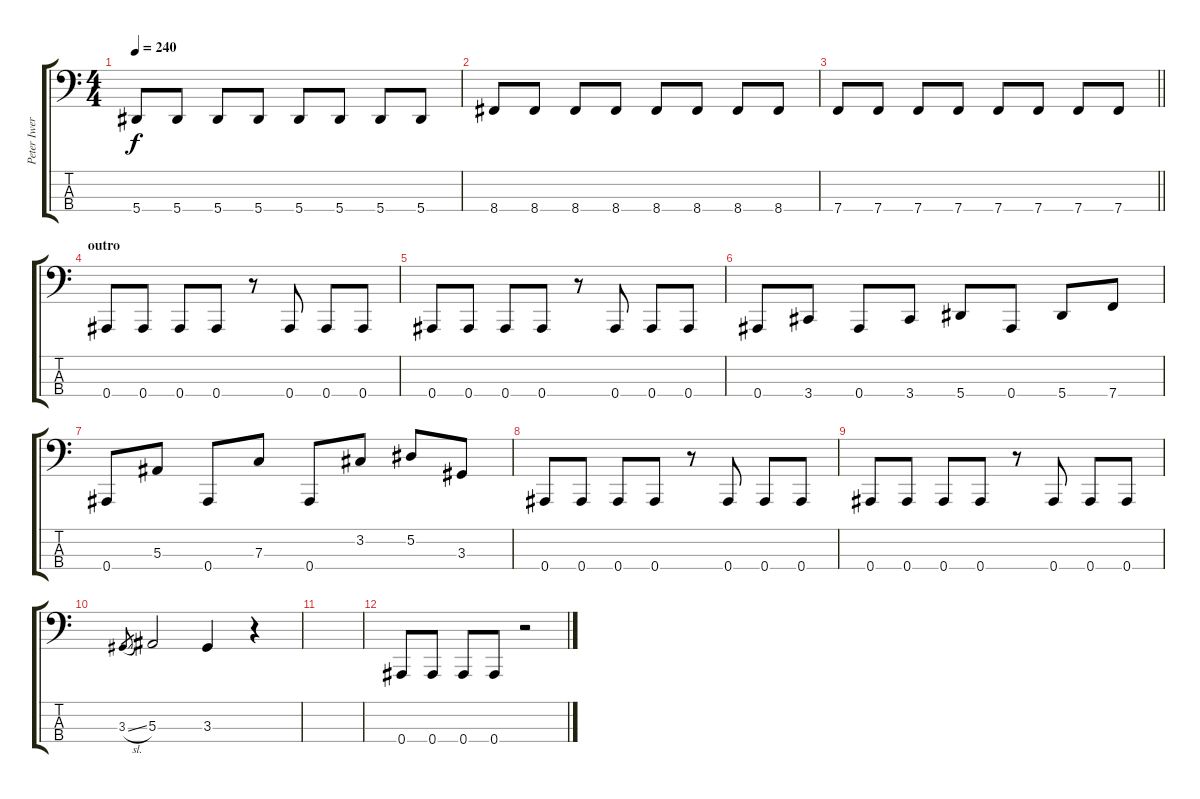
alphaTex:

\track ("Peter Iwers" "Peter Iwer") {instrument electricbasspick}
\staff {score tabs}
\tuning (Eb2 Bb1 F1 Bb0) {hide}
\ts (4 4)
\tempo 240
\clef f4
\ks c
5.4.8{dy f} 5.4.8 5.4.8 5.4.8 5.4.8 5.4.8 5.4.8 5.4.8 |
8.4.8 8.4.8 8.4.8 8.4.8 8.4.8 8.4.8 8.4.8 8.4.8 |
\barLineRight lightlight
7.4.8 7.4.8 7.4.8 7.4.8 7.4.8 7.4.8 7.4.8 7.4.8 |
\section ("" "outro")
0.4.8 0.4.8 0.4.8 0.4.8 r.8 0.4.8 0.4.8 0.4.8 |
0.4.8 0.4.8 0.4.8 0.4.8 r.8 0.4.8 0.4.8 0.4.8 |
0.4.8 3.4.8 0.4.8 3.4.8 5.4.8 0.4.8 5.4.8 7.4.8 |
0.4.8 5.3.8 0.4.8 7.3.8 0.4.8 3.2.8 5.2.8 3.3.8 |
0.4.8 0.4.8 0.4.8 0.4.8 r.8 0.4.8 0.4.8 0.4.8 |
0.4.8 0.4.8 0.4.8 0.4.8 r.8 0.4.8 0.4.8 0.4.8 |
3.3{sl}.8{gr} 5.3.2 3.3.4 r.4 |
|
0.4.8 0.4.8 0.4.8 0.4.8 r.2
